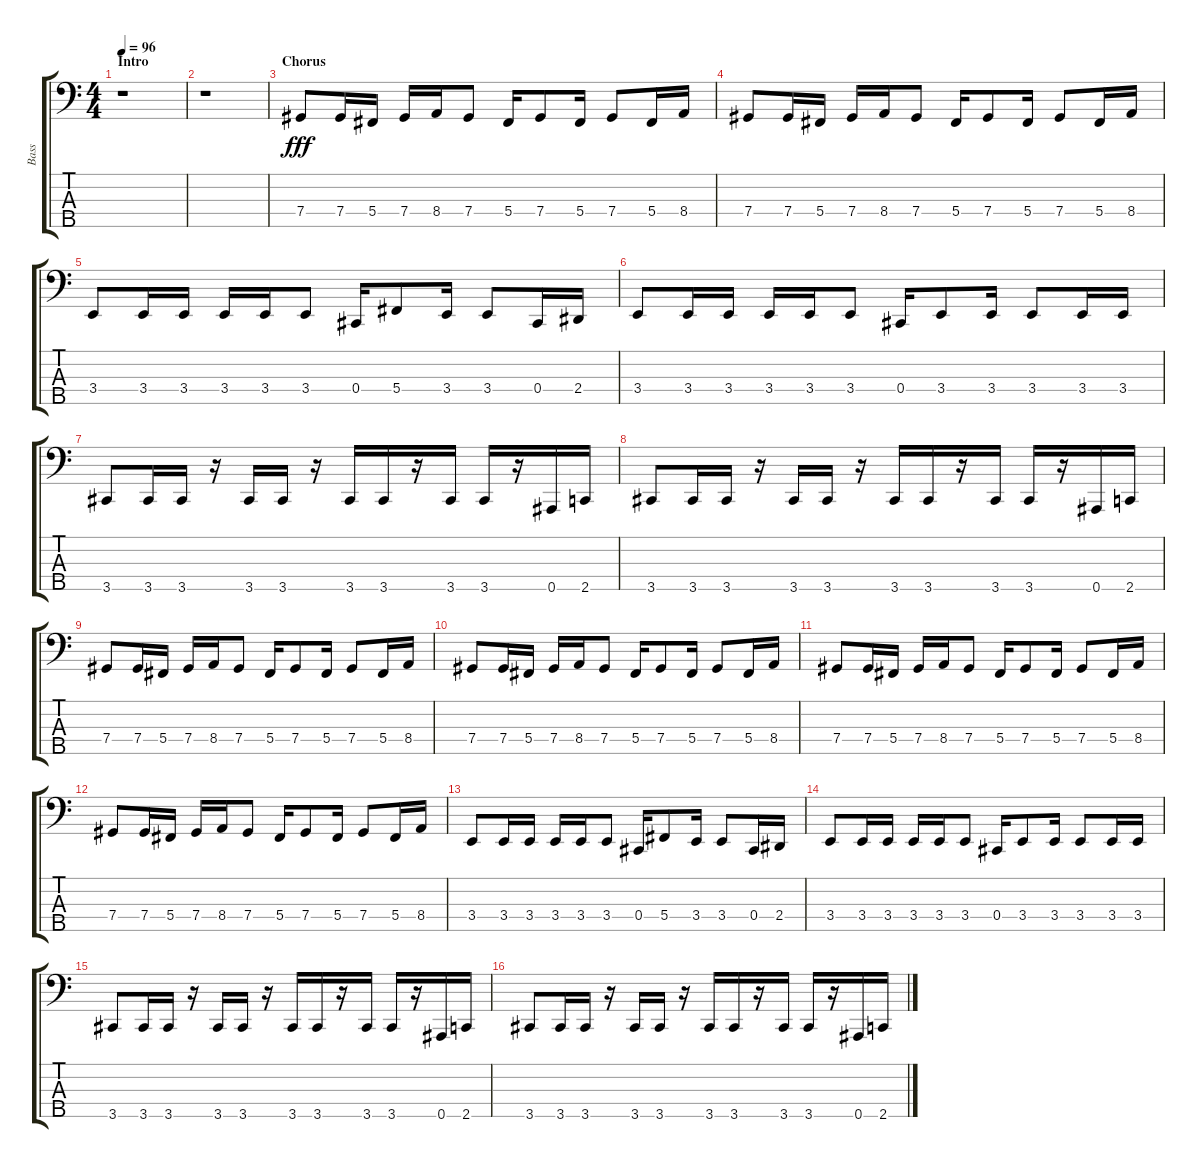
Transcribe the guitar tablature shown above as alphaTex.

\track ("Bass" "Bass") {instrument electricbassfinger}
\staff {score tabs}
\tuning (Gb2 Db2 Ab1 Db1 Bb0) {hide}
\ts (4 4)
\section ("" "Intro")
\tempo 96
\clef f4
\ks c
r.1{dy fff instrument electricbassfinger} |
r.1 |
\section ("" "Chorus")
7.4.8 7.4.16 5.4.16 7.4.16 8.4.16 7.4.8 5.4.16 7.4.8 5.4.16 7.4.8 5.4.16 8.4.16 |
7.4.8 7.4.16 5.4.16 7.4.16 8.4.16 7.4.8 5.4.16 7.4.8 5.4.16 7.4.8 5.4.16 8.4.16 |
3.4.8 3.4.16 3.4.16 3.4.16 3.4.16 3.4.8 0.4.16 5.4.8 3.4.16 3.4.8 0.4.16 2.4.16 |
3.4.8 3.4.16 3.4.16 3.4.16 3.4.16 3.4.8 0.4.16 3.4.8 3.4.16 3.4.8 3.4.16 3.4.16 |
3.5.8 3.5.16 3.5.16 r.16 3.5.16 3.5.16 r.16 3.5.16 3.5.16 r.16 3.5.16 3.5.16 r.16 0.5.16 2.5.16 |
3.5.8 3.5.16 3.5.16 r.16 3.5.16 3.5.16 r.16 3.5.16 3.5.16 r.16 3.5.16 3.5.16 r.16 0.5.16 2.5.16 |
7.4.8 7.4.16 5.4.16 7.4.16 8.4.16 7.4.8 5.4.16 7.4.8 5.4.16 7.4.8 5.4.16 8.4.16 |
7.4.8 7.4.16 5.4.16 7.4.16 8.4.16 7.4.8 5.4.16 7.4.8 5.4.16 7.4.8 5.4.16 8.4.16 |
7.4.8 7.4.16 5.4.16 7.4.16 8.4.16 7.4.8 5.4.16 7.4.8 5.4.16 7.4.8 5.4.16 8.4.16 |
7.4.8 7.4.16 5.4.16 7.4.16 8.4.16 7.4.8 5.4.16 7.4.8 5.4.16 7.4.8 5.4.16 8.4.16 |
3.4.8 3.4.16 3.4.16 3.4.16 3.4.16 3.4.8 0.4.16 5.4.8 3.4.16 3.4.8 0.4.16 2.4.16 |
3.4.8 3.4.16 3.4.16 3.4.16 3.4.16 3.4.8 0.4.16 3.4.8 3.4.16 3.4.8 3.4.16 3.4.16 |
3.5.8 3.5.16 3.5.16 r.16 3.5.16 3.5.16 r.16 3.5.16 3.5.16 r.16 3.5.16 3.5.16 r.16 0.5.16 2.5.16 |
3.5.8 3.5.16 3.5.16 r.16 3.5.16 3.5.16 r.16 3.5.16 3.5.16 r.16 3.5.16 3.5.16 r.16 0.5.16 2.5.16
